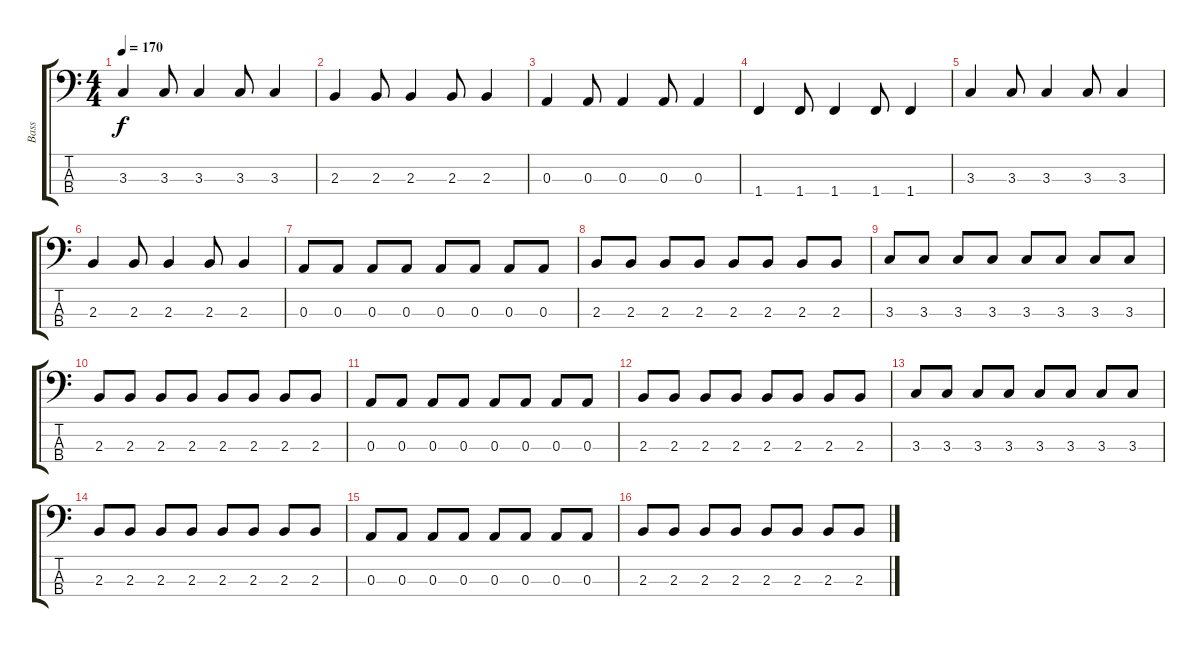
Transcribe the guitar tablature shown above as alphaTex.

\track ("Bass" "Bass") {instrument electricbassfinger}
\staff {score tabs}
\tuning (G2 D2 A1 E1) {hide}
\ts (4 4)
\tempo 170
\clef f4
\ks c
3.3.4{dy f} 3.3.8 3.3.4 3.3.8 3.3.4 |
2.3.4 2.3.8 2.3.4 2.3.8 2.3.4 |
0.3.4 0.3.8 0.3.4 0.3.8 0.3.4 |
1.4.4 1.4.8 1.4.4 1.4.8 1.4.4 |
3.3.4 3.3.8 3.3.4 3.3.8 3.3.4 |
2.3.4 2.3.8 2.3.4 2.3.8 2.3.4 |
0.3.8 0.3.8 0.3.8 0.3.8 0.3.8 0.3.8 0.3.8 0.3.8 |
2.3.8 2.3.8 2.3.8 2.3.8 2.3.8 2.3.8 2.3.8 2.3.8 |
3.3.8 3.3.8 3.3.8 3.3.8 3.3.8 3.3.8 3.3.8 3.3.8 |
2.3.8 2.3.8 2.3.8 2.3.8 2.3.8 2.3.8 2.3.8 2.3.8 |
0.3.8 0.3.8 0.3.8 0.3.8 0.3.8 0.3.8 0.3.8 0.3.8 |
2.3.8 2.3.8 2.3.8 2.3.8 2.3.8 2.3.8 2.3.8 2.3.8 |
3.3.8 3.3.8 3.3.8 3.3.8 3.3.8 3.3.8 3.3.8 3.3.8 |
2.3.8 2.3.8 2.3.8 2.3.8 2.3.8 2.3.8 2.3.8 2.3.8 |
0.3.8 0.3.8 0.3.8 0.3.8 0.3.8 0.3.8 0.3.8 0.3.8 |
2.3.8 2.3.8 2.3.8 2.3.8 2.3.8 2.3.8 2.3.8 2.3.8
